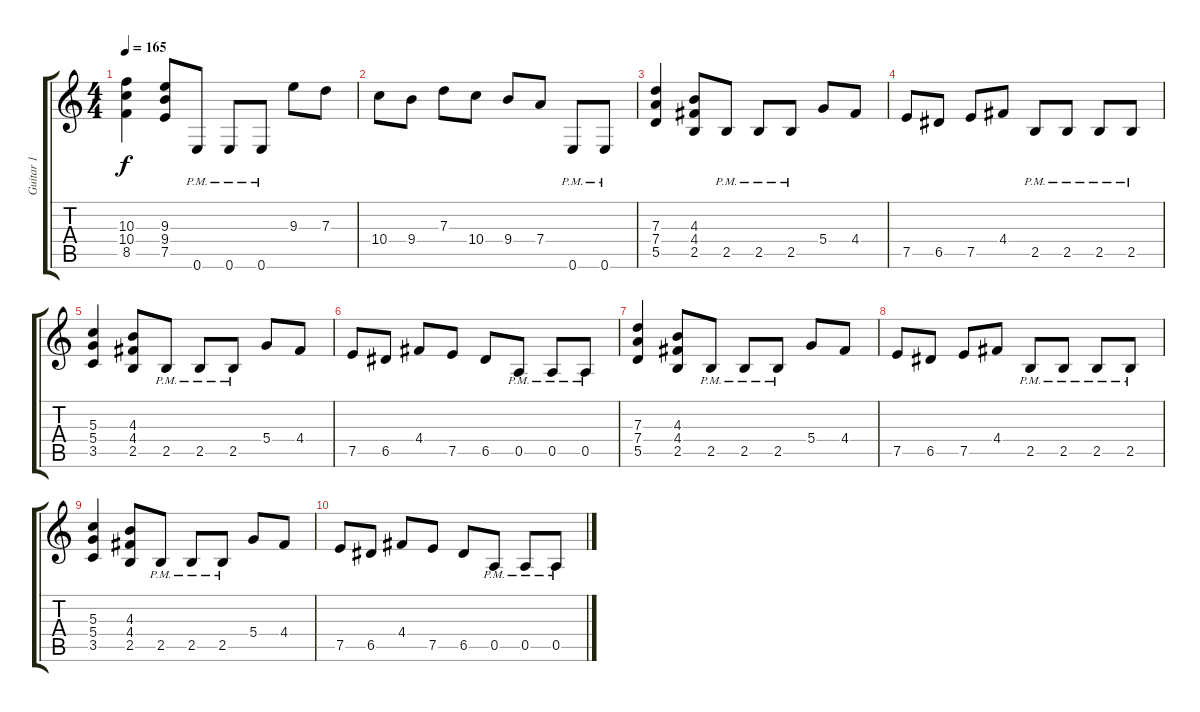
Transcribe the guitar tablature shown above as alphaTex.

\track ("Guitar 1" "Guitar 1") {instrument distortionguitar}
\staff {score tabs}
\tuning (E4 B3 G3 D3 A2 E2) {hide}
\ts (4 4)
\tempo 165
\clef g2
\ks c
(10.3 10.4 8.5).4{dy f} (9.3 9.4 7.5).8 0.6{pm}.8 0.6{pm}.8 0.6{pm}.8 9.3.8 7.3.8 |
10.4.8 9.4.8 7.3.8 10.4.8 9.4.8 7.4.8 0.6{pm}.8 0.6{pm}.8 |
(7.3 7.4 5.5).4 (4.3 4.4 2.5).8 2.5{pm}.8 2.5{pm}.8 2.5{pm}.8 5.4.8 4.4.8 |
7.5.8 6.5.8 7.5.8 4.4.8 2.5{pm}.8 2.5{pm}.8 2.5{pm}.8 2.5{pm}.8 |
(5.3 5.4 3.5).4 (4.3 4.4 2.5).8 2.5{pm}.8 2.5{pm}.8 2.5{pm}.8 5.4.8 4.4.8 |
7.5.8 6.5.8 4.4.8 7.5.8 6.5.8 0.5{pm}.8 0.5{pm}.8 0.5{pm}.8 |
(7.3 7.4 5.5).4 (4.3 4.4 2.5).8 2.5{pm}.8 2.5{pm}.8 2.5{pm}.8 5.4.8 4.4.8 |
7.5.8 6.5.8 7.5.8 4.4.8 2.5{pm}.8 2.5{pm}.8 2.5{pm}.8 2.5{pm}.8 |
(5.3 5.4 3.5).4 (4.3 4.4 2.5).8 2.5{pm}.8 2.5{pm}.8 2.5{pm}.8 5.4.8 4.4.8 |
7.5.8 6.5.8 4.4.8 7.5.8 6.5.8 0.5{pm}.8 0.5{pm}.8 0.5{pm}.8
